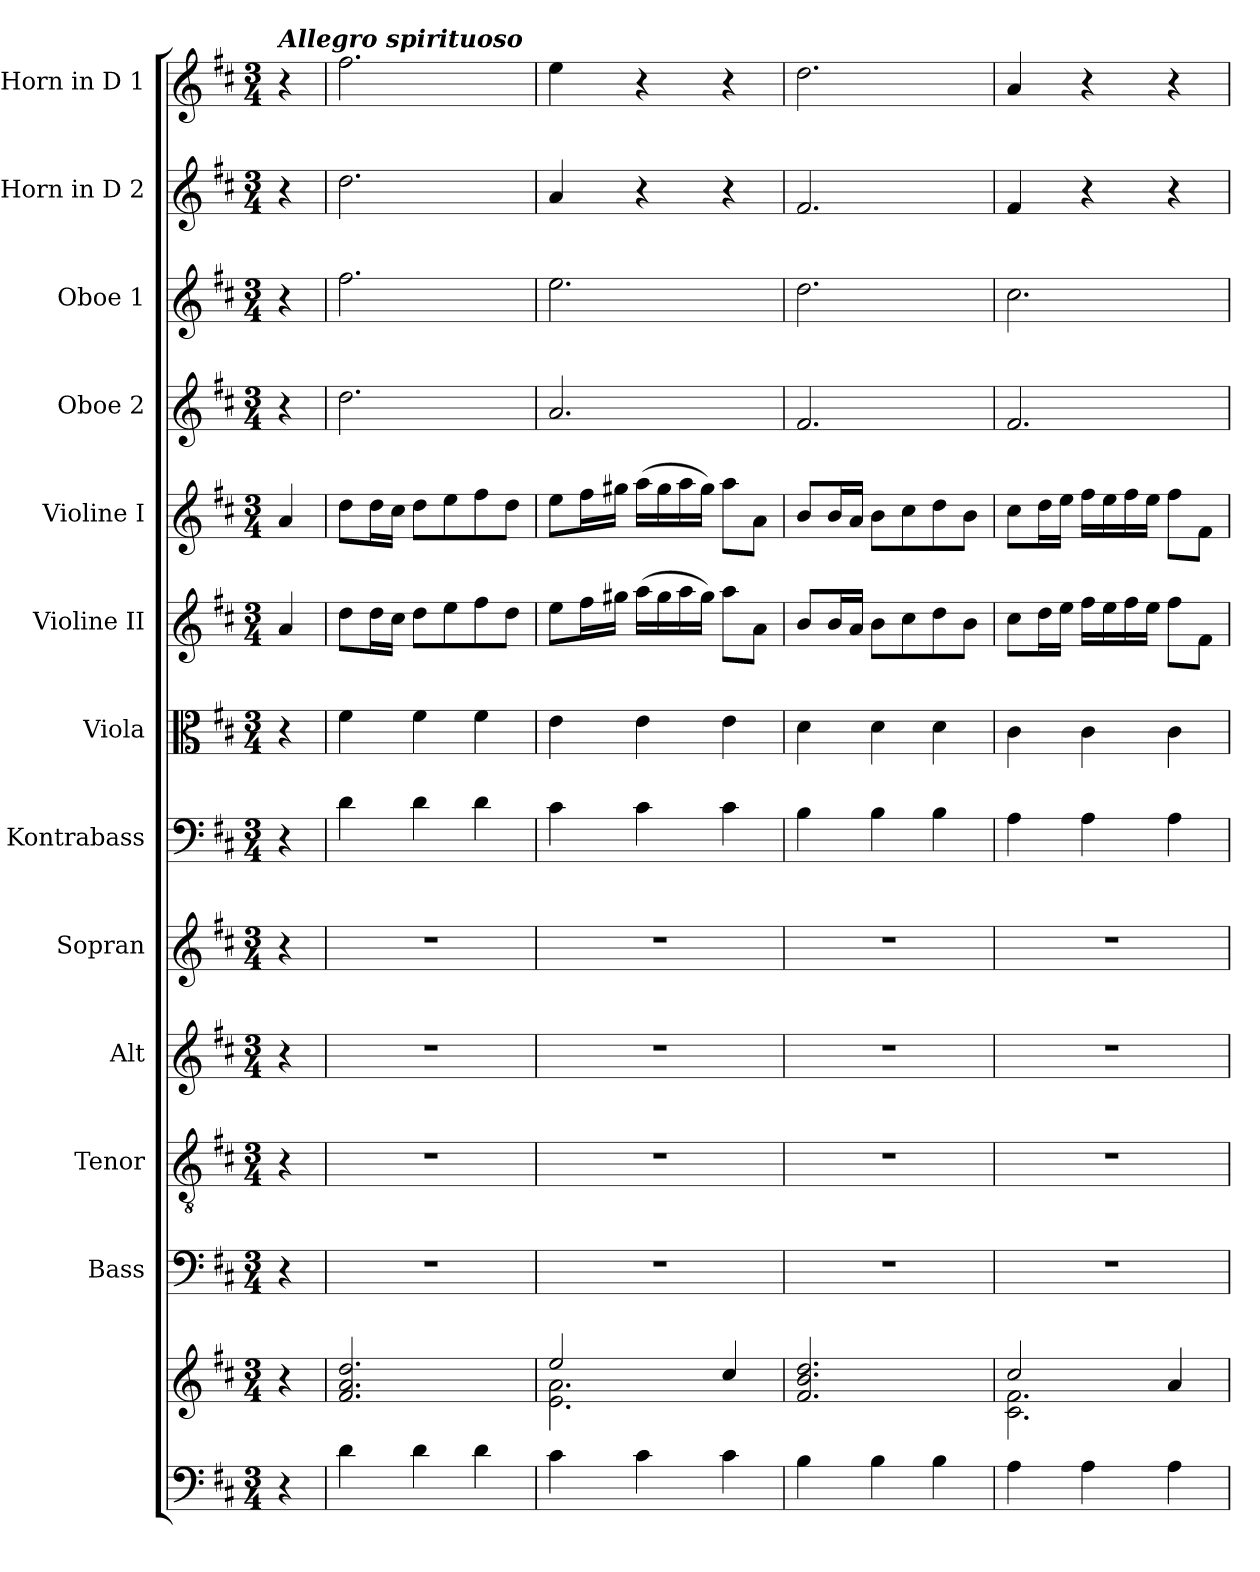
**kern	**kern	**kern	**kern	**kern	**kern	**kern	**kern	**kern	**kern	**kern	**kern	**kern	**kern
*part13	*part13	*part12	*part11	*part10	*part9	*part8	*part7	*part6	*part5	*part4	*part3	*part2	*part1
*staff14	*staff13	*staff12	*staff11	*staff10	*staff9	*staff8	*staff7	*staff6	*staff5	*staff4	*staff3	*staff2	*staff1
*	*	*I"Bass	*I"Tenor	*I"Alt	*I"Sopran	*I"Kontrabass	*I"Viola	*I"Violine II	*I"Violine I	*I"Oboe 2	*I"Oboe 1	*I"Horn in D 2	*I"Horn in D 1
*	*	*I'B.	*I'T.	*I'A.	*I'S.	*I'Kb.	*I'Vla.	*I'Vl. II	*I'Vl. I	*I'Ob. 2	*I'Ob. 1	*	*
*clefF4	*clefG2	*clefF4	*clefGv2	*clefG2	*clefG2	*clefF4	*clefC3	*clefG2	*clefG2	*clefG2	*clefG2	*clefG2	*clefG2
*	*	*	*	*	*	*ITrd7c12	*	*	*	*	*	*ITrd7c12	*ITrd7c12
*k[f#c#]	*k[f#c#]	*k[f#c#]	*k[f#c#]	*k[f#c#]	*k[f#c#]	*k[f#c#]	*k[f#c#]	*k[f#c#]	*k[f#c#]	*k[f#c#]	*k[f#c#]	*k[f#c#]	*k[f#c#]
*D:	*D:	*D:	*D:	*D:	*D:	*D:	*D:	*D:	*D:	*D:	*D:	*D:	*D:
*M3/4	*M3/4	*M3/4	*M3/4	*M3/4	*M3/4	*M3/4	*M3/4	*M3/4	*M3/4	*M3/4	*M3/4	*M3/4	*M3/4
=	=	=	=	=	=	=	=	=	=	=	=	=	=
!	!	!	!	!	!	!	!	!	!	!	!	!	!LO:TX:a:Bi:t=Allegro spirituoso
4r	4r	4r	4r	4r	4r	4r	4r	4a/	4a/	4r	4r	4r	4r
=1	=1	=1	=1	=1	=1	=1	=1	=1	=1	=1	=1	=1	=1
4d\	2.f#/ 2.a/ 2.dd/	2.r	2.r	2.r	2.r	4D\	4f#\	8dd\L	8dd\L	2.dd\	2.ff#\	2.d\	2.f#\
.	.	.	.	.	.	.	.	16dd\L	16dd\L	.	.	.	.
.	.	.	.	.	.	.	.	16cc#\JJ	16cc#\JJ	.	.	.	.
4d\	.	.	.	.	.	4D\	4f#\	8dd\L	8dd\L	.	.	.	.
.	.	.	.	.	.	.	.	8ee\	8ee\	.	.	.	.
4d\	.	.	.	.	.	4D\	4f#\	8ff#\	8ff#\	.	.	.	.
.	.	.	.	.	.	.	.	8dd\J	8dd\J	.	.	.	.
=2	=2	=2	=2	=2	=2	=2	=2	=2	=2	=2	=2	=2	=2
*	*^	*	*	*	*	*	*	*	*	*	*	*	*
4c#\	2ee/	2.e\ 2.a\	2.r	2.r	2.r	2.r	4C#\	4e\	8ee\L	8ee\L	2.a/	2.ee\	4A/	4e\
.	.	.	.	.	.	.	.	.	16ff#\L	16ff#\L	.	.	.	.
.	.	.	.	.	.	.	.	.	16gg#X\JJ	16gg#X\JJ	.	.	.	.
4c#\	.	.	.	.	.	.	4C#\	4e\	(>16aa\LL	(>16aa\LL	.	.	4r	4r
.	.	.	.	.	.	.	.	.	16gg#\	16gg#\	.	.	.	.
.	.	.	.	.	.	.	.	.	16aa\	16aa\	.	.	.	.
.	.	.	.	.	.	.	.	.	16gg#\JJ)	16gg#\JJ)	.	.	.	.
4c#\	4cc#/	.	.	.	.	.	4C#\	4e\	8aa\L	8aa\L	.	.	4r	4r
.	.	.	.	.	.	.	.	.	8a\J	8a\J	.	.	.	.
*	*v	*v	*	*	*	*	*	*	*	*	*	*	*	*
=3	=3	=3	=3	=3	=3	=3	=3	=3	=3	=3	=3	=3	=3
4B\	2.f#/ 2.b/ 2.dd/	2.r	2.r	2.r	2.r	4BB\	4d\	8b/L	8b/L	2.f#/	2.dd\	2.F#/	2.d\
.	.	.	.	.	.	.	.	16b/L	16b/L	.	.	.	.
.	.	.	.	.	.	.	.	16a/JJ	16a/JJ	.	.	.	.
4B\	.	.	.	.	.	4BB\	4d\	8b\L	8b\L	.	.	.	.
.	.	.	.	.	.	.	.	8cc#\	8cc#\	.	.	.	.
4B\	.	.	.	.	.	4BB\	4d\	8dd\	8dd\	.	.	.	.
.	.	.	.	.	.	.	.	8b\J	8b\J	.	.	.	.
=4	=4	=4	=4	=4	=4	=4	=4	=4	=4	=4	=4	=4	=4
*	*^	*	*	*	*	*	*	*	*	*	*	*	*
4A\	2cc#/	2.c#\ 2.f#\	2.r	2.r	2.r	2.r	4AA\	4c#\	8cc#\L	8cc#\L	2.f#/	2.cc#\	4F#/	4A/
.	.	.	.	.	.	.	.	.	16dd\L	16dd\L	.	.	.	.
.	.	.	.	.	.	.	.	.	16ee\JJ	16ee\JJ	.	.	.	.
4A\	.	.	.	.	.	.	4AA\	4c#\	16ff#\LL	16ff#\LL	.	.	4r	4r
.	.	.	.	.	.	.	.	.	16ee\	16ee\	.	.	.	.
.	.	.	.	.	.	.	.	.	16ff#\	16ff#\	.	.	.	.
.	.	.	.	.	.	.	.	.	16ee\JJ	16ee\JJ	.	.	.	.
4A\	4a/	.	.	.	.	.	4AA\	4c#\	8ff#\L	8ff#\L	.	.	4r	4r
.	.	.	.	.	.	.	.	.	8f#\J	8f#\J	.	.	.	.
*	*v	*v	*	*	*	*	*	*	*	*	*	*	*	*
=	=	=	=	=	=	=	=	=	=	=	=	=	=
*-	*-	*-	*-	*-	*-	*-	*-	*-	*-	*-	*-	*-	*-
